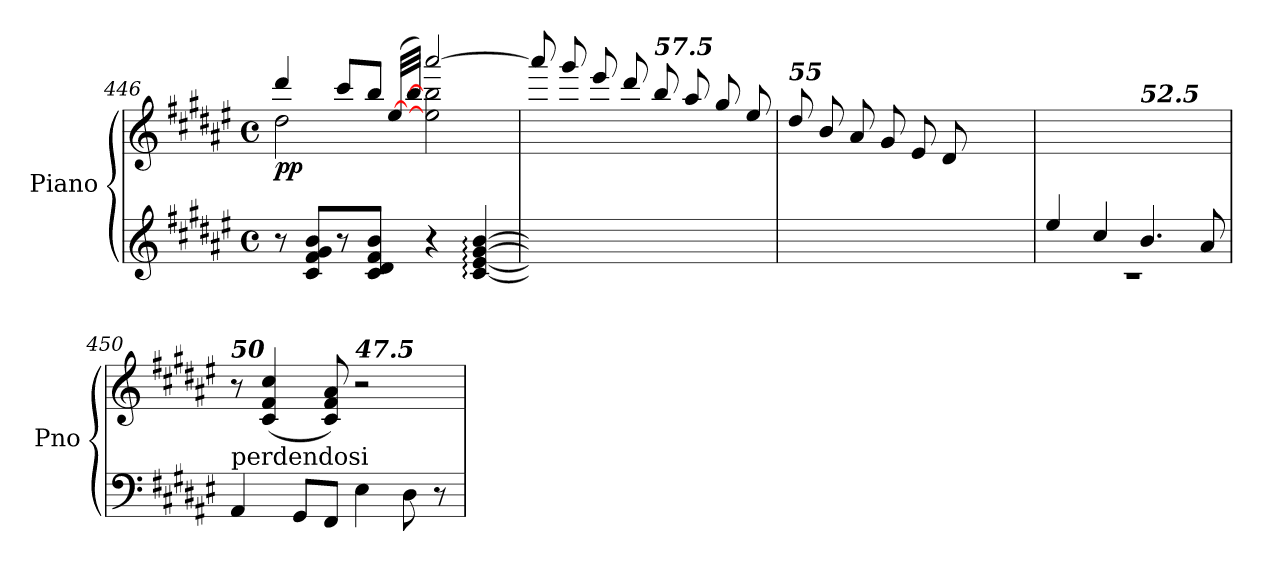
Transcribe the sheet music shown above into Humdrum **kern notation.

**kern	**kern	**dynam
*part1	*part1	*part1
*staff2	*staff1	*staff1/2
*I"Piano	*	*
*I'Pno	*	*
*clefG2	*clefG2	*
*k[f#c#g#d#a#e#]	*k[f#c#g#d#a#e#]	*
*M4/4	*M4/4	*
*met(c)	*met(c)	*
=446	=446	=446
*	*^	*
*	*	*^	*
!	!	!	!	!LO:DY:b
8r	(4ddd#/	2dd#\	4..ryy	pp
8c#/ 8f#/ 8g#/ 8b/L	.	.	.	.
8r	8ccc#/L	.	.	.
8c#/ 8d#/ 8f#/ 8b/J	8bb/J	.	.	.
.	.	.	([32ee#/LLL	.
.	.	.	32ee#/yy_ [32bb/JJJ)	.
4r	[2aaa#/	2ryy	2ee#\] 2bb\]	.
[4c#/: [4e#/: [4g#/: [4b/:	.	.	.	.
*	*v	*v	*v	*
=447	=447	=447
1c#yy] 1e#yy] 1g#yy] 1byy]	8aaa#/L]	.
.	8ggg#/	.
.	8eee#/	.
.	8ddd#/	.
!	!LO:TX:a:Bi:t=57.5	!
.	8bb/	.
.	8aa#/	.
.	8gg#/	.
.	8ee#/	.
=448	=448	=448
*^	*	*
!	!	!LO:TX:a:Bi:t=55	!
2.ryy	1ryy	8dd#/	.
.	.	8b/	.
.	.	8a#/	.
.	.	8g#/	.
.	.	8e#/	.
.	.	8d#/	.
*clefF4	*	*	*
8B/	.	4ryy	.
8A#/J)	.	.	.
=449	=449	=449	=449
4G#/	1rEE	2ryy	.
4E#/	.	.	.
!	!	!LO:TX:a:Bi:t=52.5	!
4.D#/	.	2ryy	.
8C#/	.	.	.
*v	*v	*	*
!!LO:LB:g=z
=450	=450	=450
!	!LO:TX:a:Bi:t=50	!
!LO:TX:a:t=perdendosi	!	!
4AA#/	8r	.
.	(>4c#/ 4f#/ 4cc#/	.
8GG#/L	.	.
8FF#/J	8c#/ 8f#/ 8a#/)	.
!	!LO:TX:a:Bi:t=47.5	!
4E#\	2r	.
8D#\	.	.
8r	.	.
=	=	=
*-	*-	*-
